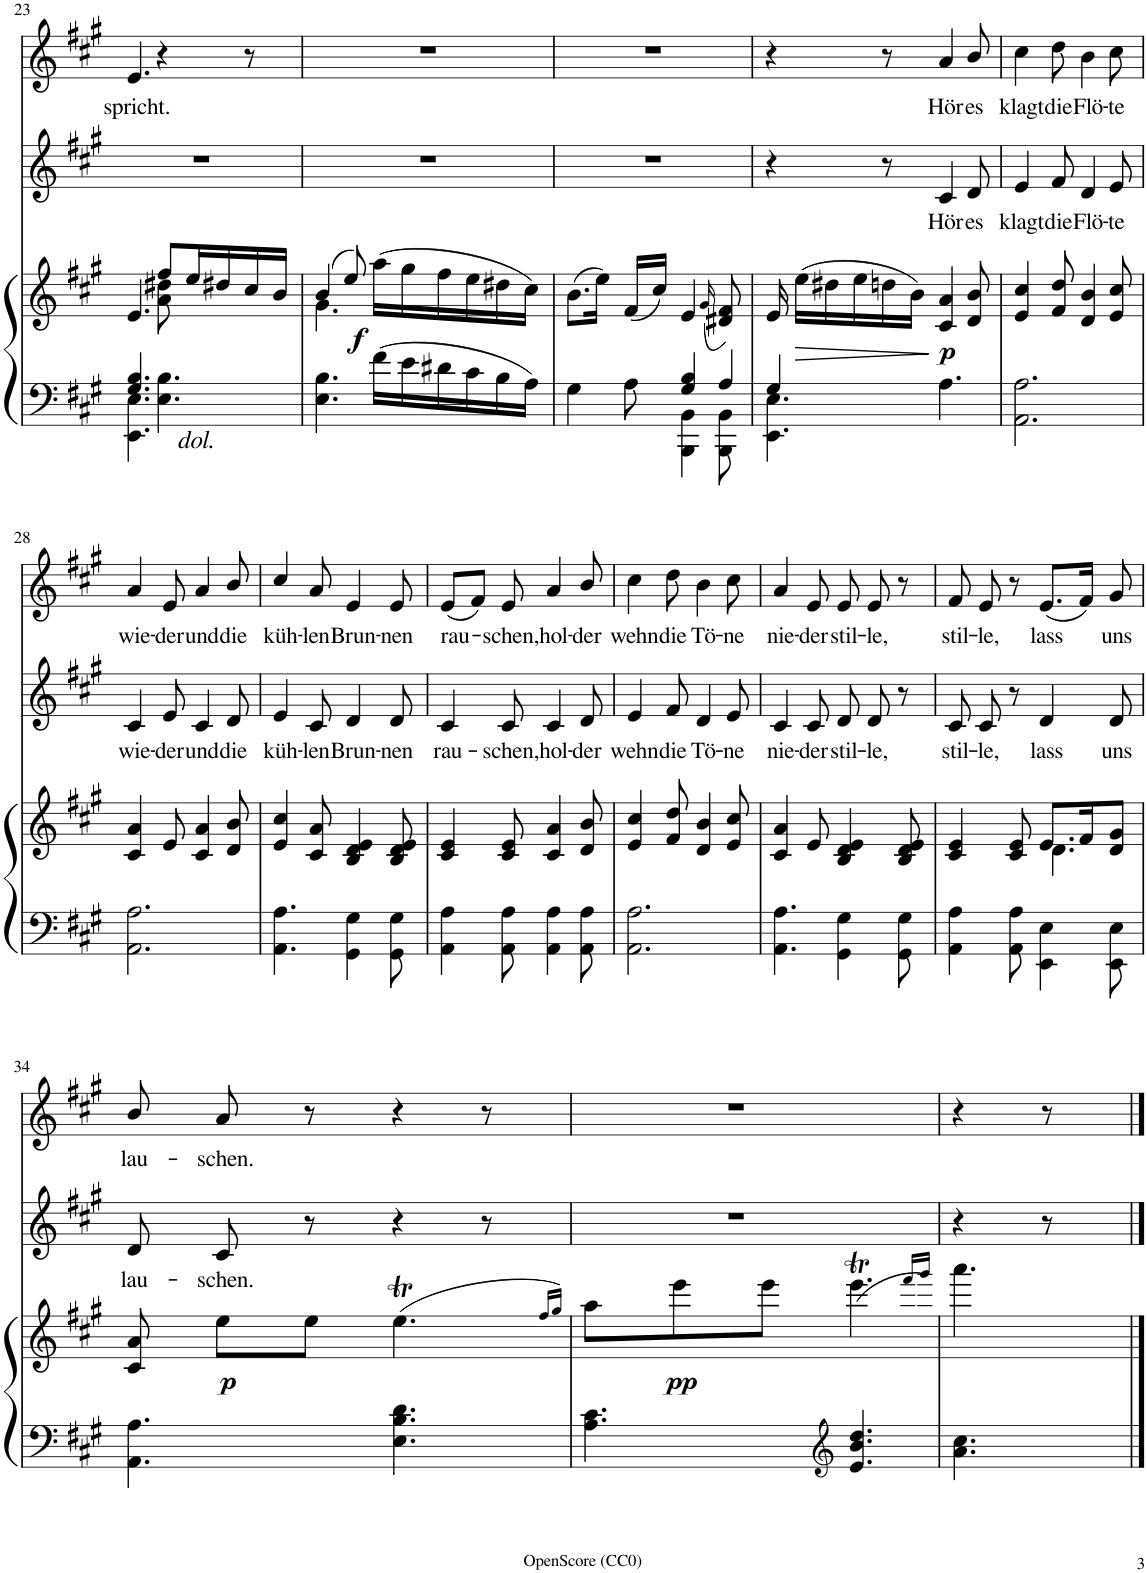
**kern	**kern	**dynam	**kern	**text	**kern	**text
*part3	*part3	*part3	*part2	*part2	*part1	*part1
*staff4	*staff3	*staff3/4	*staff2	*staff2	*staff1	*staff1
*I"Piano	*	*	*I"Blinder	*	*I"Knabe	*
*I'Pno	*	*	*	*	*	*
!!LO:PB:g=z
*clefF4	*clefG2	*	*clefG2	*	*clefG2	*
*k[f#c#g#]	*k[f#c#g#]	*	*k[f#c#g#]	*	*k[f#c#g#]	*
*M6/8	*M6/8	*	*M6/8	*	*M6/8	*
=23	=23	=23	=23	=23	=23	=23
*^	*^	*	*	*	*	*
!	!	!	!	!	!	!	!	!LO:LY:b
4.EE\ 4.E\	4.G#/ 4.B/	4.ryy	4.e/	.	2.r	.	4.e/	spricht.
!LO:TX:b:i:t=dol.	!	!	!	!	!	!	!	!
4.E\ 4.B\	4.ryy	8ff#/L	8a\ 8dd#X\	.	.	.	4r	.
.	.	16ee/L	4ryy	.	.	.	.	.
.	.	16dd#X/	.	.	.	.	.	.
.	.	16cc#/	.	.	.	.	8r	.
.	.	16b/JJ	.	.	.	.	.	.
*v	*v	*	*	*	*	*	*	*
=24	=24	=24	=24	=24	=24	=24	=24
4.E\ 4.B\	(4b/	4.g#\	.	2.r	.	2.r	.
!	!	!	!LO:DY:b	!	!	!	!
.	8ee/)	.	f	.	.	.	.
16f#\LL	(16aa\LL	4ryy	.	.	.	.	.
16e\	16gg#\	.	.	.	.	.	.
16d#X\	16ff#\	.	.	.	.	.	.
16c#\	16ee\	.	.	.	.	.	.
16B\	16dd#X\	8ryy	.	.	.	.	.
16A\JJ	16cc#\JJ)	.	.	.	.	.	.
*	*v	*v	*	*	*	*	*
=25	=25	=25	=25	=25	=25	=25
*^	*	*	*	*	*	*
4G#\	4.ryy	(8.b\L	.	2.r	.	2.r	.
.	.	16ee\Jk)	.	.	.	.	.
8A\	.	(16f#/LL	.	.	.	.	.
.	.	16cc#/JJ)	.	.	.	.	.
4BBB\ 4BB\	4G#/ 4B/	4e/	.	.	.	.	.
.	.	(16qg#/	.	.	.	.	.
8BBB\ 8BB\	8A/	8d#X/ 8f#/)	.	.	.	.	.
=26	=26	=26	=26	=26	=26	=26	=26
4.EE\ 4.E\	16G#/	16e/	.	4r	.	4r	.
!	!	!	!LO:HP:b	!	!	!	!
.	16ryy	(16ee\LL	>	.	.	.	.
.	8ryy	16dd#X\	.	.	.	.	.
.	.	16ee\	.	.	.	.	.
.	2ryy	16ddn\	.	8r	.	8r	.
.	.	16b\JJ)	.	.	.	.	.
!	!	!	!LO:DY:n=1:b	!	!LO:LY:b	!	!LO:LY:b
4.A\	.	4c#/ 4a/	] p	4c#/	Hör	4a/	Hör
!	!	!	!	!	!LO:LY:b	!	!LO:LY:b
.	.	8d/ 8b/	.	8d/	es	8b/	es
*v	*v	*	*	*	*	*	*
=27	=27	=27	=27	=27	=27	=27
!	!	!	!	!LO:LY:b	!	!LO:LY:b
2.AA\ 2.A\	4e/ 4cc#/	.	4e/	klagt	4cc#\	klagt
!	!	!	!	!LO:LY:b	!	!LO:LY:b
.	8f#/ 8dd/	.	8f#/	die	8dd\	die
!	!	!	!	!LO:LY:b	!	!LO:LY:b
.	4d/ 4b/	.	4d/	Flö-	4b\	Flö-
!	!	!	!	!LO:LY:b	!	!LO:LY:b
.	8e/ 8cc#/	.	8e/	-te	8cc#\	-te
!!LO:LB:g=z
=28	=28	=28	=28	=28	=28	=28
!	!	!	!	!LO:LY:b	!	!LO:LY:b
2.AA\ 2.A\	4c#/ 4a/	.	4c#/	wie-	4a/	wie-
!	!	!	!	!LO:LY:b	!	!LO:LY:b
.	8e/	.	8e/	-der	8e/	-der
!	!	!	!	!LO:LY:b	!	!LO:LY:b
.	4c#/ 4a/	.	4c#/	und	4a/	und
!	!	!	!	!LO:LY:b	!	!LO:LY:b
.	8d/ 8b/	.	8d/	die	8b/	die
=29	=29	=29	=29	=29	=29	=29
!	!	!	!	!LO:LY:b	!	!LO:LY:b
4.AA\ 4.A\	4e/ 4cc#/	.	4e/	küh-	4cc#/	küh-
!	!	!	!	!LO:LY:b	!	!LO:LY:b
.	8c#/ 8a/	.	8c#/	-len	8a/	-len
!	!	!	!	!LO:LY:b	!	!LO:LY:b
4GG#\ 4G#\	4B/ 4d/ 4e/	.	4d/	Brun-	4e/	Brun-
!	!	!	!	!LO:LY:b	!	!LO:LY:b
8GG#\ 8G#\	8B/ 8d/ 8e/	.	8d/	-nen	8e/	-nen
=30	=30	=30	=30	=30	=30	=30
!	!	!	!	!LO:LY:b	!	!LO:LY:b
4AA\ 4A\	4c#/ 4e/	.	4c#/	rau-	(8e/L	rau-
.	.	.	.	.	8f#/J)	.
!	!	!	!	!LO:LY:b	!	!LO:LY:b
8AA\ 8A\	8c#/ 8e/	.	8c#/	-schen,	8e/	-schen,
!	!	!	!	!LO:LY:b	!	!LO:LY:b
4AA\ 4A\	4c#/ 4a/	.	4c#/	hol-	4a/	hol-
!	!	!	!	!LO:LY:b	!	!LO:LY:b
8AA\ 8A\	8d/ 8b/	.	8d/	-der	8b/	-der
=31	=31	=31	=31	=31	=31	=31
!	!	!	!	!LO:LY:b	!	!LO:LY:b
2.AA\ 2.A\	4e/ 4cc#/	.	4e/	wehn	4cc#\	wehn
!	!	!	!	!LO:LY:b	!	!LO:LY:b
.	8f#/ 8dd/	.	8f#/	die	8dd\	die
!	!	!	!	!LO:LY:b	!	!LO:LY:b
.	4d/ 4b/	.	4d/	Tö-	4b\	Tö-
!	!	!	!	!LO:LY:b	!	!LO:LY:b
.	8e/ 8cc#/	.	8e/	-ne	8cc#\	-ne
=32	=32	=32	=32	=32	=32	=32
!	!	!	!	!LO:LY:b	!	!LO:LY:b
4.AA\ 4.A\	4c#/ 4a/	.	4c#/	nie-	4a/	nie-
!	!	!	!	!LO:LY:b	!	!LO:LY:b
.	8e/	.	8c#/	-der	8e/	-der
!	!	!	!	!LO:LY:b	!	!LO:LY:b
4GG#\ 4G#\	4B/ 4d/ 4e/	.	8d/L	stil-	8e/	stil-
!	!	!	!	!LO:LY:b	!	!LO:LY:b
.	.	.	8d/J	-le,	8e/	-le,
8GG#\ 8G#\	8B/ 8d/ 8e/	.	8r	.	8r	.
=33	=33	=33	=33	=33	=33	=33
*	*^	*	*	*	*	*
!	!	!	!	!	!LO:LY:b	!	!LO:LY:b
4AA\ 4A\	4c#/ 4e/	4.ryy	.	8c#/L	stil-	8f#/	stil-
!	!	!	!	!	!LO:LY:b	!	!LO:LY:b
.	.	.	.	8c#/J	-le,	8e/	-le,
8AA\ 8A\	8c#/ 8e/	.	.	8r	.	8r	.
!	!	!	!	!	!LO:LY:b	!	!LO:LY:b
4EE\ 4E\	8.e/L	4.d\	.	4d/	lass	(8.e/L	lass
.	16f#/K	.	.	.	.	16f#/Jk)	.
!	!	!	!	!	!LO:LY:b	!	!LO:LY:b
8EE\ 8E\	8d/ 8g#/J	.	.	8d/	uns	8g#/	uns
*	*v	*v	*	*	*	*	*
!!LO:LB:g=z
=34	=34	=34	=34	=34	=34	=34
!	!	!	!	!LO:LY:b	!	!LO:LY:b
4.AA\ 4.A\	8c#/ 8a/	.	8d/L	lau-	8b/	lau-
!	!	!LO:DY:b	!	!LO:LY:b	!	!LO:LY:b
.	8ee\L	p	8c#/J	-schen.	8a/	-schen.
.	8ee\J	.	8r	.	8r	.
4.E\ 4.B\ 4.d\	(4.eeT\	.	4r	.	4r	.
.	.	.	8r	.	8r	.
.	16qff#/LL	.	.	.	.	.
.	16qgg#/JJ)	.	.	.	.	.
=35	=35	=35	=35	=35	=35	=35
4.A\ 4.c#\	8aa\L	.	2.r	.	2.r	.
!	!	!LO:DY:b	!	!	!	!
.	8eee\	pp	.	.	.	.
.	8eee\J	.	.	.	.	.
*clefG2	*	*	*	*	*	*
4.e/ 4.b/ 4.dd/	(4.eeeT\	.	.	.	.	.
.	16qfff#/LL	.	.	.	.	.
.	16qggg#/JJ)	.	.	.	.	.
=36	=36	=36	=36	=36	=36	=36
4.a\ 4.cc#\	4.aaa\	.	4r	.	4r	.
.	.	.	8r	.	8r	.
==	==	==	==	==	==	==
*-	*-	*-	*-	*-	*-	*-
